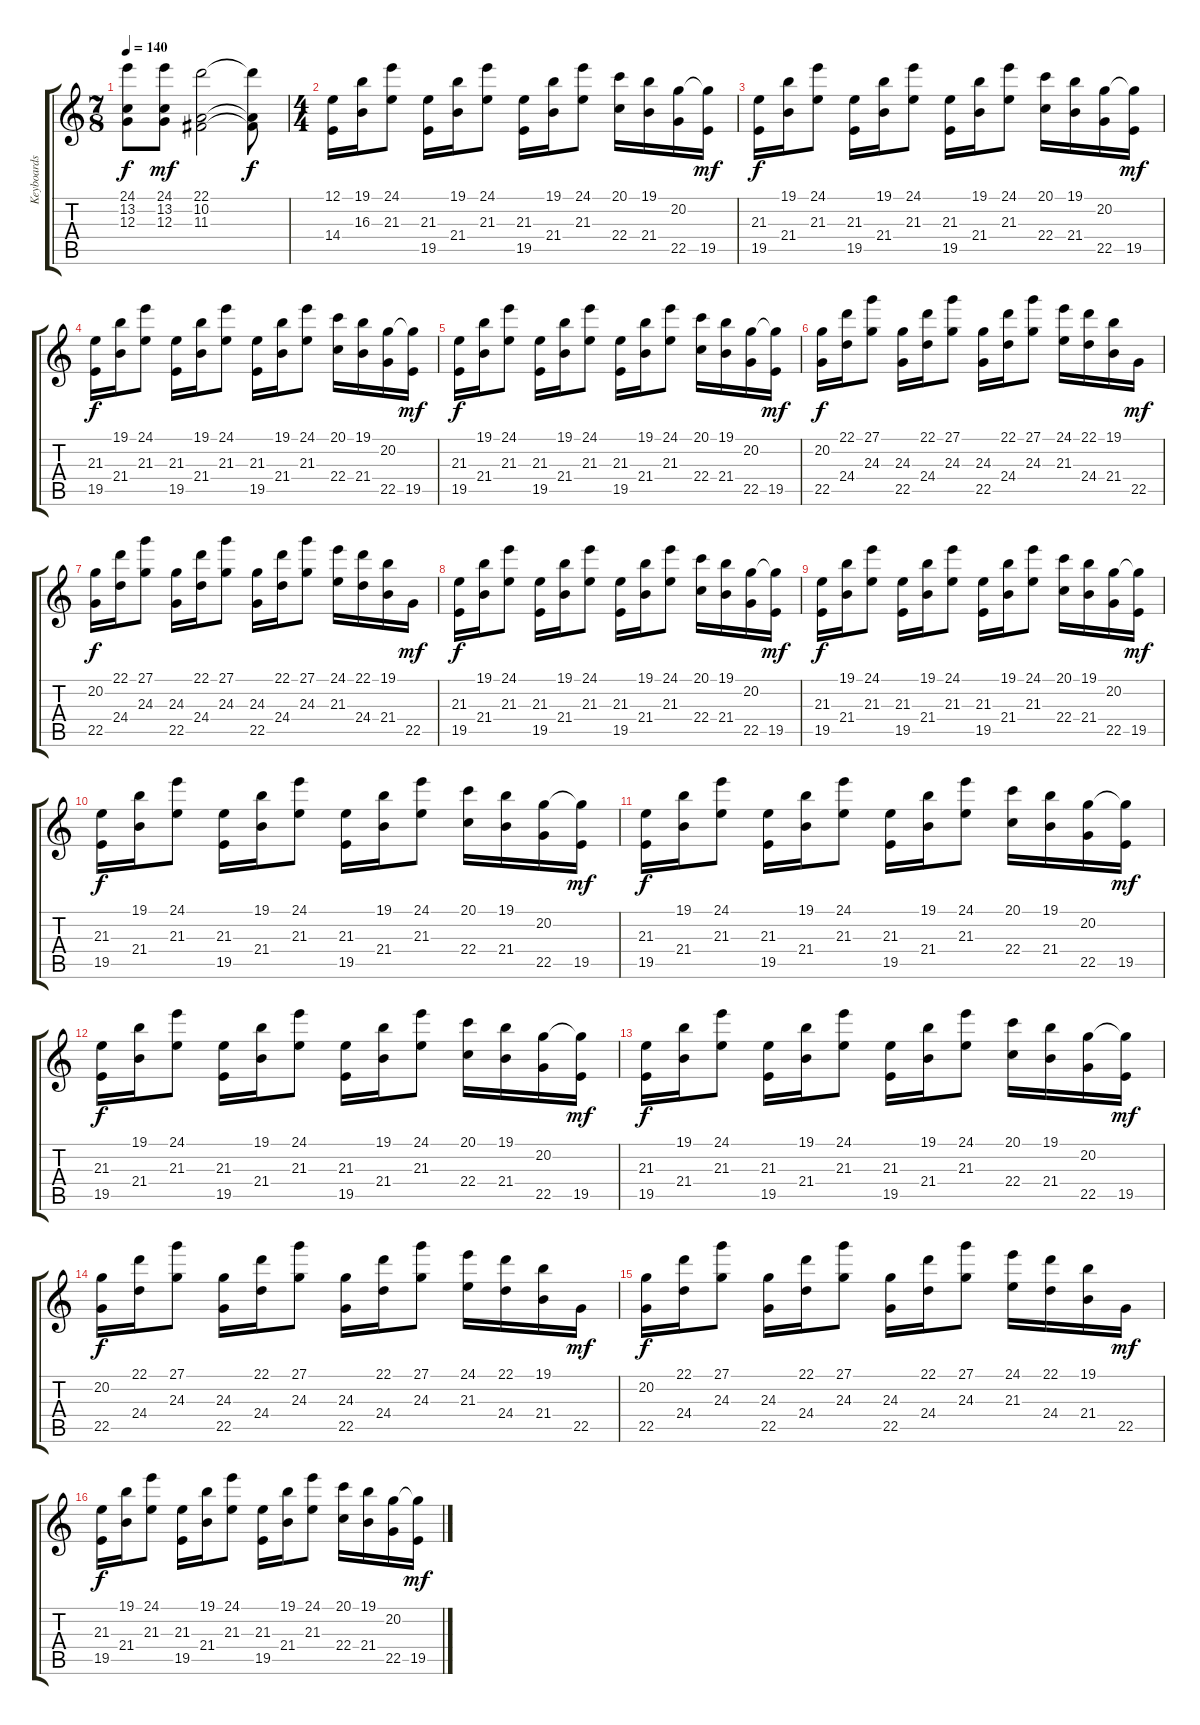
\track ("Keyboards" "Keyboards") {instrument stringensemble1}
\staff {score tabs}
\tuning (E4 B3 G3 D3 A2 E2) {hide}
\ts (7 8)
\tempo 140
\clef g2
\ks c
(24.1{t} 13.2{t} 12.3{t}).8{dy f} (24.1 13.2 12.3).8{dy mf} (22.1 10.2 11.3).2 (22.1{t} 10.2{t} 11.3{t}).8{dy f} |
\ts (4 4)
(12.1 14.4).16 (19.1 16.3).16 (24.1 21.3).8 (21.3 19.5).16 (19.1 21.4).16 (24.1 21.3).8 (21.3 19.5).16 (19.1 21.4).16 (24.1 21.3).8 (20.1 22.4).16 (19.1 21.4).16 (20.2 22.5).16 (20.2{t} 19.5).16{dy mf} |
(21.3 19.5).16{dy f} (19.1 21.4).16 (24.1 21.3).8 (21.3 19.5).16 (19.1 21.4).16 (24.1 21.3).8 (21.3 19.5).16 (19.1 21.4).16 (24.1 21.3).8 (20.1 22.4).16 (19.1 21.4).16 (20.2 22.5).16 (20.2{t} 19.5).16{dy mf} |
(21.3 19.5).16{dy f} (19.1 21.4).16 (24.1 21.3).8 (21.3 19.5).16 (19.1 21.4).16 (24.1 21.3).8 (21.3 19.5).16 (19.1 21.4).16 (24.1 21.3).8 (20.1 22.4).16 (19.1 21.4).16 (20.2 22.5).16 (20.2{t} 19.5).16{dy mf} |
(21.3 19.5).16{dy f} (19.1 21.4).16 (24.1 21.3).8 (21.3 19.5).16 (19.1 21.4).16 (24.1 21.3).8 (21.3 19.5).16 (19.1 21.4).16 (24.1 21.3).8 (20.1 22.4).16 (19.1 21.4).16 (20.2 22.5).16 (20.2{t} 19.5).16{dy mf} |
(20.2 22.5).16{dy f} (22.1 24.4).16 (27.1 24.3).8 (24.3 22.5).16 (22.1 24.4).16 (27.1 24.3).8 (24.3 22.5).16 (22.1 24.4).16 (27.1 24.3).8 (24.1 21.3).16 (22.1 24.4).16 (19.1 21.4).16 22.5.16{dy mf} |
(20.2 22.5).16{dy f} (22.1 24.4).16 (27.1 24.3).8 (24.3 22.5).16 (22.1 24.4).16 (27.1 24.3).8 (24.3 22.5).16 (22.1 24.4).16 (27.1 24.3).8 (24.1 21.3).16 (22.1 24.4).16 (19.1 21.4).16 22.5.16{dy mf} |
(21.3 19.5).16{dy f} (19.1 21.4).16 (24.1 21.3).8 (21.3 19.5).16 (19.1 21.4).16 (24.1 21.3).8 (21.3 19.5).16 (19.1 21.4).16 (24.1 21.3).8 (20.1 22.4).16 (19.1 21.4).16 (20.2 22.5).16 (20.2{t} 19.5).16{dy mf} |
(21.3 19.5).16{dy f} (19.1 21.4).16 (24.1 21.3).8 (21.3 19.5).16 (19.1 21.4).16 (24.1 21.3).8 (21.3 19.5).16 (19.1 21.4).16 (24.1 21.3).8 (20.1 22.4).16 (19.1 21.4).16 (20.2 22.5).16 (20.2{t} 19.5).16{dy mf} |
(21.3 19.5).16{dy f} (19.1 21.4).16 (24.1 21.3).8 (21.3 19.5).16 (19.1 21.4).16 (24.1 21.3).8 (21.3 19.5).16 (19.1 21.4).16 (24.1 21.3).8 (20.1 22.4).16 (19.1 21.4).16 (20.2 22.5).16 (20.2{t} 19.5).16{dy mf} |
(21.3 19.5).16{dy f} (19.1 21.4).16 (24.1 21.3).8 (21.3 19.5).16 (19.1 21.4).16 (24.1 21.3).8 (21.3 19.5).16 (19.1 21.4).16 (24.1 21.3).8 (20.1 22.4).16 (19.1 21.4).16 (20.2 22.5).16 (20.2{t} 19.5).16{dy mf} |
(21.3 19.5).16{dy f} (19.1 21.4).16 (24.1 21.3).8 (21.3 19.5).16 (19.1 21.4).16 (24.1 21.3).8 (21.3 19.5).16 (19.1 21.4).16 (24.1 21.3).8 (20.1 22.4).16 (19.1 21.4).16 (20.2 22.5).16 (20.2{t} 19.5).16{dy mf} |
(21.3 19.5).16{dy f} (19.1 21.4).16 (24.1 21.3).8 (21.3 19.5).16 (19.1 21.4).16 (24.1 21.3).8 (21.3 19.5).16 (19.1 21.4).16 (24.1 21.3).8 (20.1 22.4).16 (19.1 21.4).16 (20.2 22.5).16 (20.2{t} 19.5).16{dy mf} |
(20.2 22.5).16{dy f} (22.1 24.4).16 (27.1 24.3).8 (24.3 22.5).16 (22.1 24.4).16 (27.1 24.3).8 (24.3 22.5).16 (22.1 24.4).16 (27.1 24.3).8 (24.1 21.3).16 (22.1 24.4).16 (19.1 21.4).16 22.5.16{dy mf} |
(20.2 22.5).16{dy f} (22.1 24.4).16 (27.1 24.3).8 (24.3 22.5).16 (22.1 24.4).16 (27.1 24.3).8 (24.3 22.5).16 (22.1 24.4).16 (27.1 24.3).8 (24.1 21.3).16 (22.1 24.4).16 (19.1 21.4).16 22.5.16{dy mf} |
(21.3 19.5).16{dy f} (19.1 21.4).16 (24.1 21.3).8 (21.3 19.5).16 (19.1 21.4).16 (24.1 21.3).8 (21.3 19.5).16 (19.1 21.4).16 (24.1 21.3).8 (20.1 22.4).16 (19.1 21.4).16 (20.2 22.5).16 (20.2{t} 19.5).16{dy mf}
